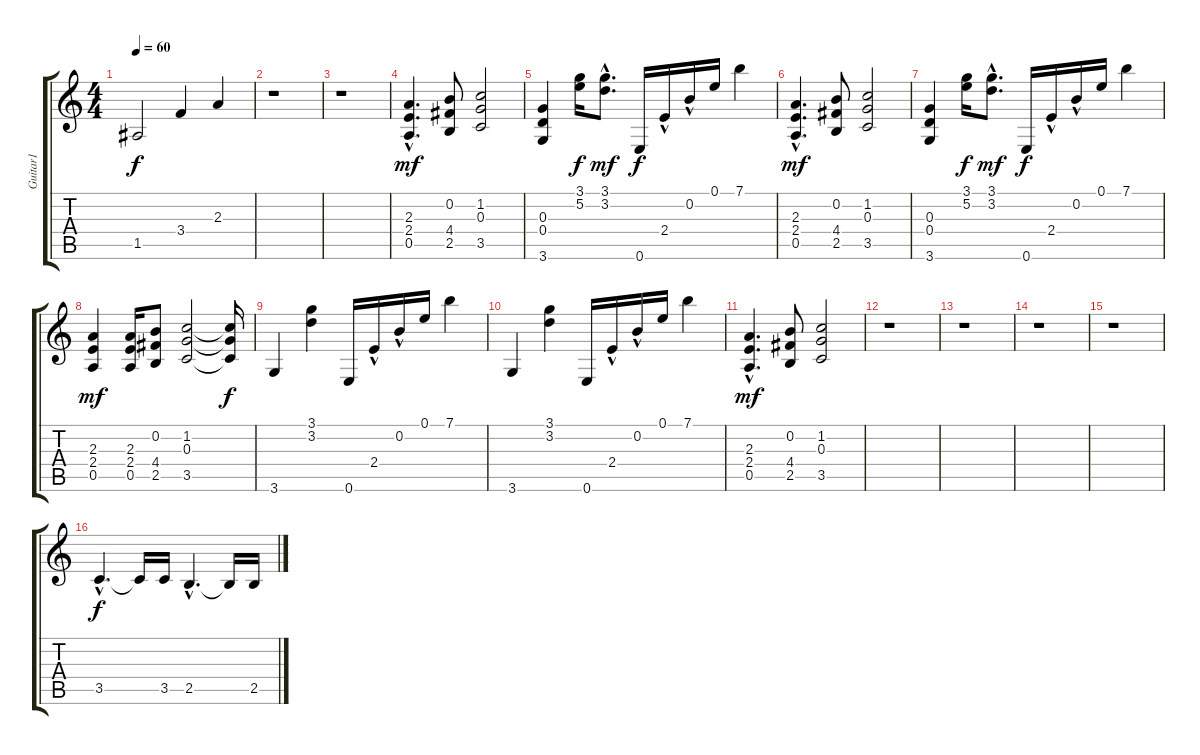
\track ("Guitar1" "Guitar1") {instrument distortionguitar}
\staff {score tabs}
\tuning (E4 B3 G3 D3 A2 E2) {hide}
\ts (4 4)
\tempo 60
\clef g2
\ks c
1.5.2{dy f} 3.4.4 2.3.4 |
r.1 |
r.1 |
(2.3{hac} 2.4{hac} 0.5{hac}).4{d dy mf} (0.2 4.4 2.5).8 (1.2 0.3 3.5).2 |
(0.3 0.4 3.6).4 (3.1 5.2).16{dy f} (3.1{hac} 3.2{hac}).8{d dy mf} 0.6.16{dy f} 2.4{hac}.16 0.2{hac}.16 0.1.16 7.1.4 |
(2.3{hac} 2.4{hac} 0.5{hac}).4{d dy mf} (0.2 4.4 2.5).8 (1.2 0.3 3.5).2 |
(0.3 0.4 3.6).4 (3.1 5.2).16{dy f} (3.1{hac} 3.2{hac}).8{d dy mf} 0.6.16{dy f} 2.4{hac}.16 0.2{hac}.16 0.1.16 7.1.4 |
(2.3 2.4 0.5).4{dy mf} (2.3 2.4 0.5).16 (0.2 4.4 2.5).8 (1.2 0.3 3.5).2 (1.2{t} 0.3{t} 3.5{t}).16{dy f} |
3.6.4 (3.1 3.2).4 0.6.16 2.4{hac}.16 0.2{hac}.16 0.1.16 7.1.4 |
3.6.4 (3.1 3.2).4 0.6.16 2.4{hac}.16 0.2{hac}.16 0.1.16 7.1.4 |
(2.3{hac} 2.4{hac} 0.5{hac}).4{d dy mf} (0.2 4.4 2.5).8 (1.2 0.3 3.5).2 |
r.1 |
r.1 |
r.1 |
r.1 |
3.5{hac}.4{d dy f} 3.5{t}.16 3.5.16 2.5{hac}.4{d} 2.5{t}.16 2.5.16
